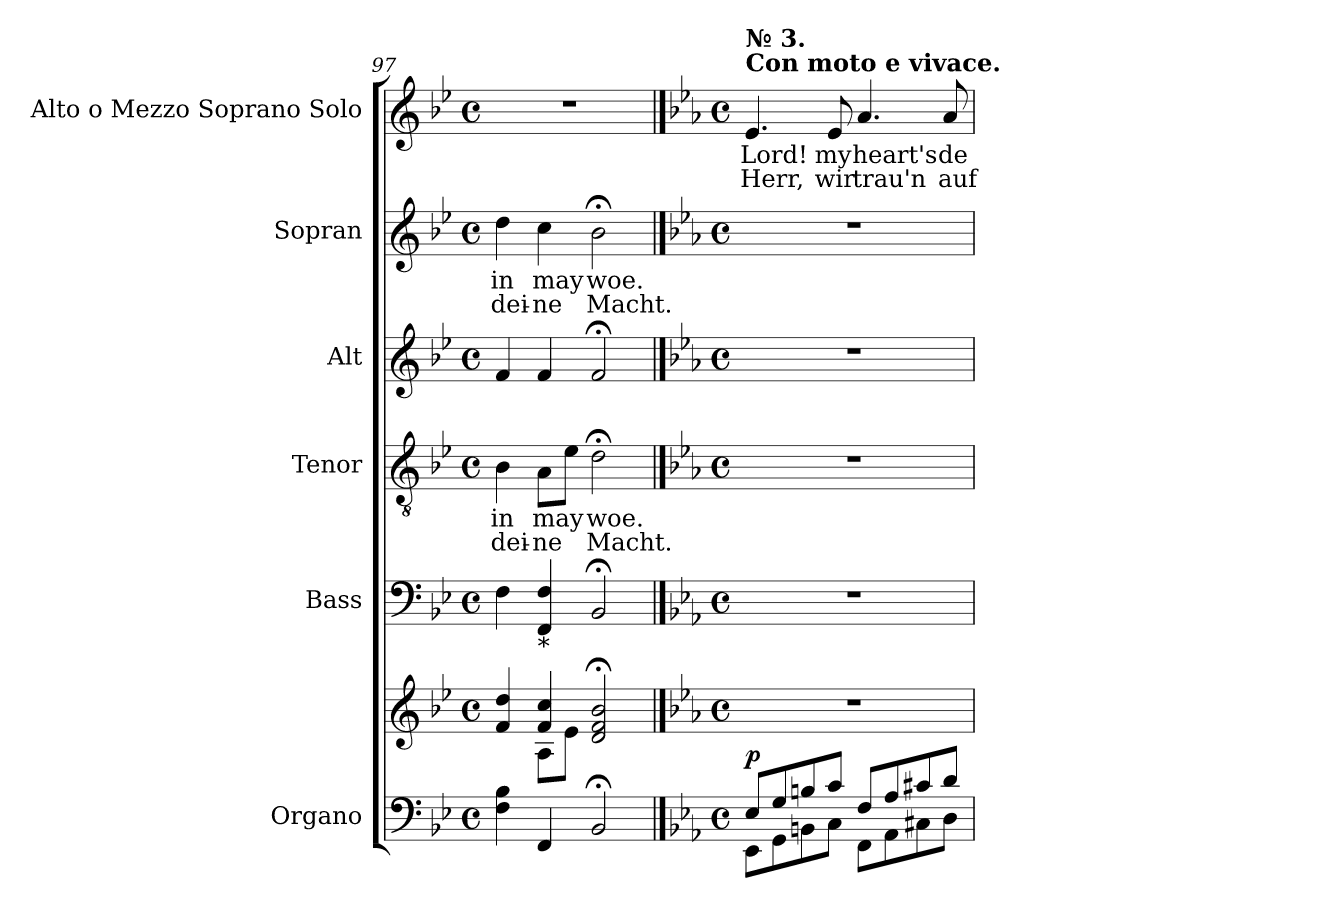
**kern	**kern	**dynam	**kern	**kern	**text	**text	**kern	**kern	**text	**text	**kern	**text	**text
*part6	*part6	*part6	*part5	*part4	*part4	*part4	*part3	*part2	*part2	*part2	*part1	*part1	*part1
*staff7	*staff6	*staff6/7	*staff5	*staff4	*staff4	*staff4	*staff3	*staff2	*staff2	*staff2	*staff1	*staff1	*staff1
*I"Organo	*	*	*I"Bass	*I"Tenor	*	*	*I"Alt	*I"Sopran	*	*	*I"Alto o Mezzo Soprano Solo	*	*
*	*	*	*I'B	*I'T	*	*	*I'A	*I'S	*	*	*I'S o l o	*	*
*clefF4	*clefG2	*	*clefF4	*clefGv2	*	*	*clefG2	*clefG2	*	*	*clefG2	*	*
*k[b-e-]	*k[b-e-]	*	*k[b-e-]	*k[b-e-]	*	*	*k[b-e-]	*k[b-e-]	*	*	*k[b-e-]	*	*
*M4/4	*M4/4	*	*M4/4	*M4/4	*	*	*M4/4	*M4/4	*	*	*M4/4	*	*
*met(c)	*met(c)	*	*met(c)	*met(c)	*	*	*met(c)	*met(c)	*	*	*met(c)	*	*
=97	=97	=97	=97	=97	=97	=97	=97	=97	=97	=97	=97	=97	=97
*	*^	*	*	*	*	*	*	*	*	*	*	*	*
4F\ 4B-\	4f/ 4dd/	4ryy	.	4F\	4B-\	in	dei-	4f/	4dd\	in	dei-	1r	.	.
!	!	!	!	!LO:TX:b:t=*	!	!	!	!	!	!	!	!	!	!
4FF/	4f/ 4cc/	8A\L	.	4FF!/ 4F/	8A\L	may	-ne	4f/	4cc\	may	-ne	.	.	.
.	.	8e-\J	.	.	8e-\J	.	.	.	.	.	.	.	.	.
2BB-;</	2d/;< 2f/;< 2b-/;<	2ryy	.	2BB-;</	2d;<\	woe.	Macht.	2f;</	2b-;<\	woe.	Macht.	.	.	.
*	*v	*v	*	*	*	*	*	*	*	*	*	*	*	*
!!LO:PB:g=z
==98	==98	==98	==98	==98	==98	==98	==98	==98	==98	==98	==98	==98	==98
*k[b-e-a-]	*k[b-e-a-]	*	*k[b-e-a-]	*k[b-e-a-]	*	*	*k[b-e-a-]	*k[b-e-a-]	*	*	*k[b-e-a-]	*	*
*M4/4	*M4/4	*	*M4/4	*M4/4	*	*	*M4/4	*M4/4	*	*	*M4/4	*	*
*met(c)	*met(c)	*	*met(c)	*met(c)	*	*	*met(c)	*met(c)	*	*	*met(c)	*	*
*^	*^	*	*	*	*	*	*	*	*	*	*	*	*
!	!	!	!	!	!	!	!	!	!	!	!	!	!LO:TX:a:B:t=Con moto e vivace.	!	!
!	!	!	!	!	!	!	!	!	!	!	!	!	!LO:TX:a:B:t=№ 3.	!	!
!	!	!	!	!LO:DY:a=2	!	!	!	!	!	!	!	!	!	!	!
*	*	*v	*v	*	*	*	*	*	*	*	*	*	*	*	*
8E-/L	8EE-\L	1r	p	1r	1r	.	.	1r	1r	.	.	4.e-/	Lord!	Herr,
8G/	8GG\	.	.	.	.	.	.	.	.	.	.	.	.	.
8Bn/	8BBn\	.	.	.	.	.	.	.	.	.	.	.	.	.
8c/J	8C\J	.	.	.	.	.	.	.	.	.	.	8e-/	my	wir
8F/L	8FF\L	.	.	.	.	.	.	.	.	.	.	4.a-/	heart's	trau'n
8A-/	8AA-\	.	.	.	.	.	.	.	.	.	.	.	.	.
8c#X/	8C#X\	.	.	.	.	.	.	.	.	.	.	.	.	.
8d/J	8D\J	.	.	.	.	.	.	.	.	.	.	8a-/	de-	auf
*v	*v	*	*	*	*	*	*	*	*	*	*	*	*	*
=	=	=	=	=	=	=	=	=	=	=	=	=	=
*-	*-	*-	*-	*-	*-	*-	*-	*-	*-	*-	*-	*-	*-
